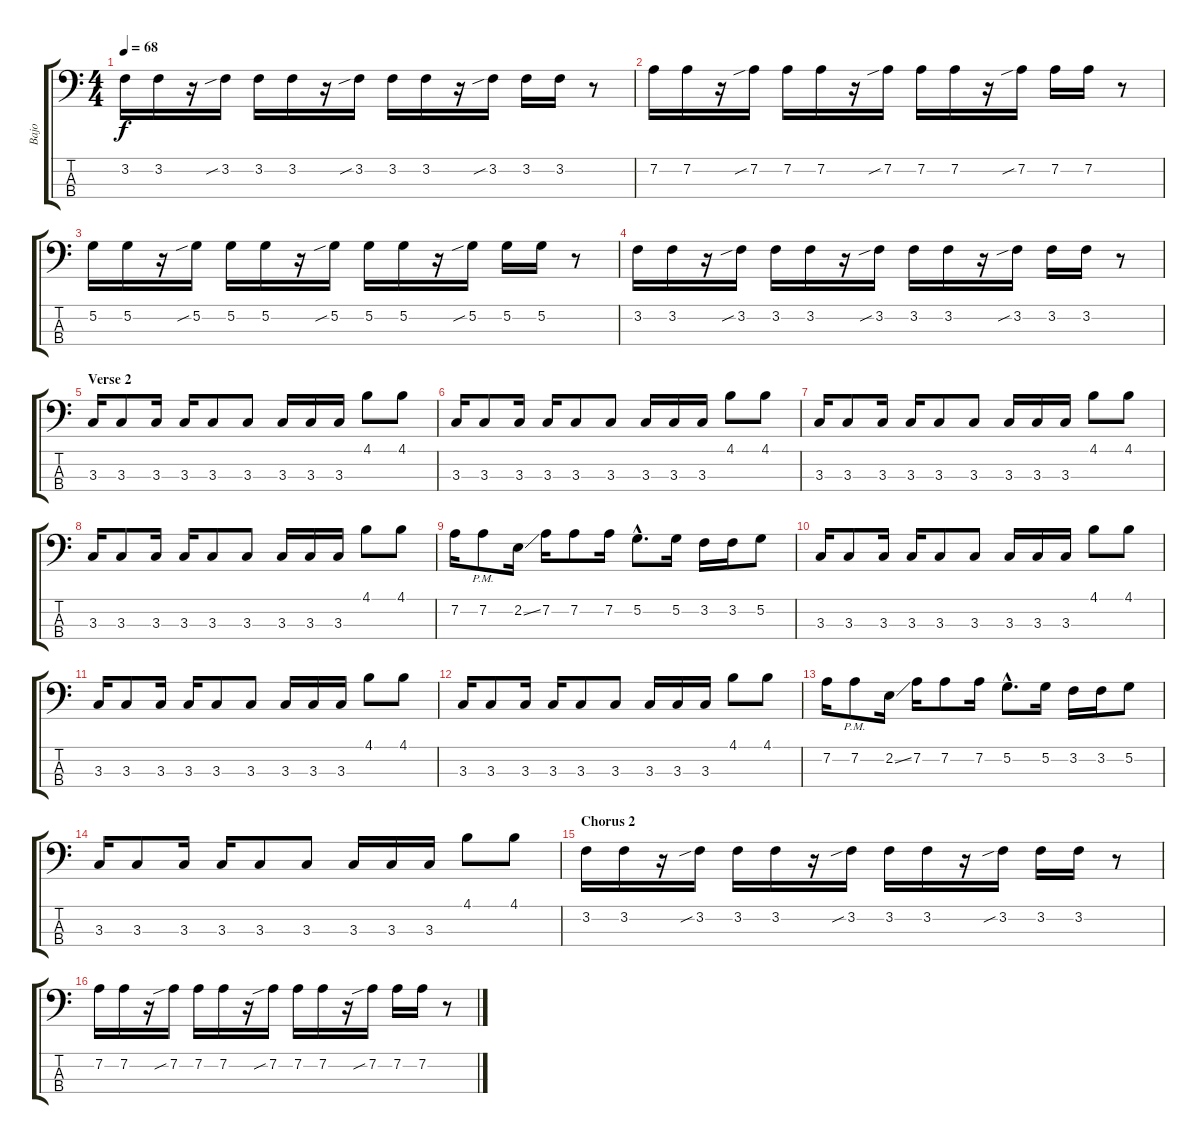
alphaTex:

\track ("Bajo" "Bajo") {instrument electricbassfinger}
\staff {score tabs}
\tuning (G2 D2 A1 E1) {hide}
\ts (4 4)
\tempo 68
\clef f4
\ks c
3.2.16{dy f} 3.2.16 r.16 3.2{sib}.16 3.2.16 3.2.16 r.16 3.2{sib}.16 3.2.16 3.2.16 r.16 3.2{sib}.16 3.2.16 3.2.16 r.8 |
7.2.16 7.2.16 r.16 7.2{sib}.16 7.2.16 7.2.16 r.16 7.2{sib}.16 7.2.16 7.2.16 r.16 7.2{sib}.16 7.2.16 7.2.16 r.8 |
5.2.16 5.2.16 r.16 5.2{sib}.16 5.2.16 5.2.16 r.16 5.2{sib}.16 5.2.16 5.2.16 r.16 5.2{sib}.16 5.2.16 5.2.16 r.8 |
3.2.16 3.2.16 r.16 3.2{sib}.16 3.2.16 3.2.16 r.16 3.2{sib}.16 3.2.16 3.2.16 r.16 3.2{sib}.16 3.2.16 3.2.16 r.8 |
\section ("" "Verse 2")
3.3.16 3.3.8 3.3.16 3.3.16 3.3.8 3.3.8 3.3.16 3.3.16 3.3.16 4.1.8 4.1.8 |
3.3.16 3.3.8 3.3.16 3.3.16 3.3.8 3.3.8 3.3.16 3.3.16 3.3.16 4.1.8 4.1.8 |
3.3.16 3.3.8 3.3.16 3.3.16 3.3.8 3.3.8 3.3.16 3.3.16 3.3.16 4.1.8 4.1.8 |
3.3.16 3.3.8 3.3.16 3.3.16 3.3.8 3.3.8 3.3.16 3.3.16 3.3.16 4.1.8 4.1.8 |
7.2.16 7.2{pm}.8 2.2{ss}.16 7.2.16 7.2.8 7.2.16 5.2{hac}.8{d} 5.2.16 3.2.16 3.2.16 5.2.8 |
3.3.16 3.3.8 3.3.16 3.3.16 3.3.8 3.3.8 3.3.16 3.3.16 3.3.16 4.1.8 4.1.8 |
3.3.16 3.3.8 3.3.16 3.3.16 3.3.8 3.3.8 3.3.16 3.3.16 3.3.16 4.1.8 4.1.8 |
3.3.16 3.3.8 3.3.16 3.3.16 3.3.8 3.3.8 3.3.16 3.3.16 3.3.16 4.1.8 4.1.8 |
7.2.16 7.2{pm}.8 2.2{ss}.16 7.2.16 7.2.8 7.2.16 5.2{hac}.8{d} 5.2.16 3.2.16 3.2.16 5.2.8 |
3.3.16 3.3.8 3.3.16 3.3.16 3.3.8 3.3.8 3.3.16 3.3.16 3.3.16 4.1.8 4.1.8 |
\section ("" "Chorus 2")
3.2.16 3.2.16 r.16 3.2{sib}.16 3.2.16 3.2.16 r.16 3.2{sib}.16 3.2.16 3.2.16 r.16 3.2{sib}.16 3.2.16 3.2.16 r.8 |
7.2.16 7.2.16 r.16 7.2{sib}.16 7.2.16 7.2.16 r.16 7.2{sib}.16 7.2.16 7.2.16 r.16 7.2{sib}.16 7.2.16 7.2.16 r.8
